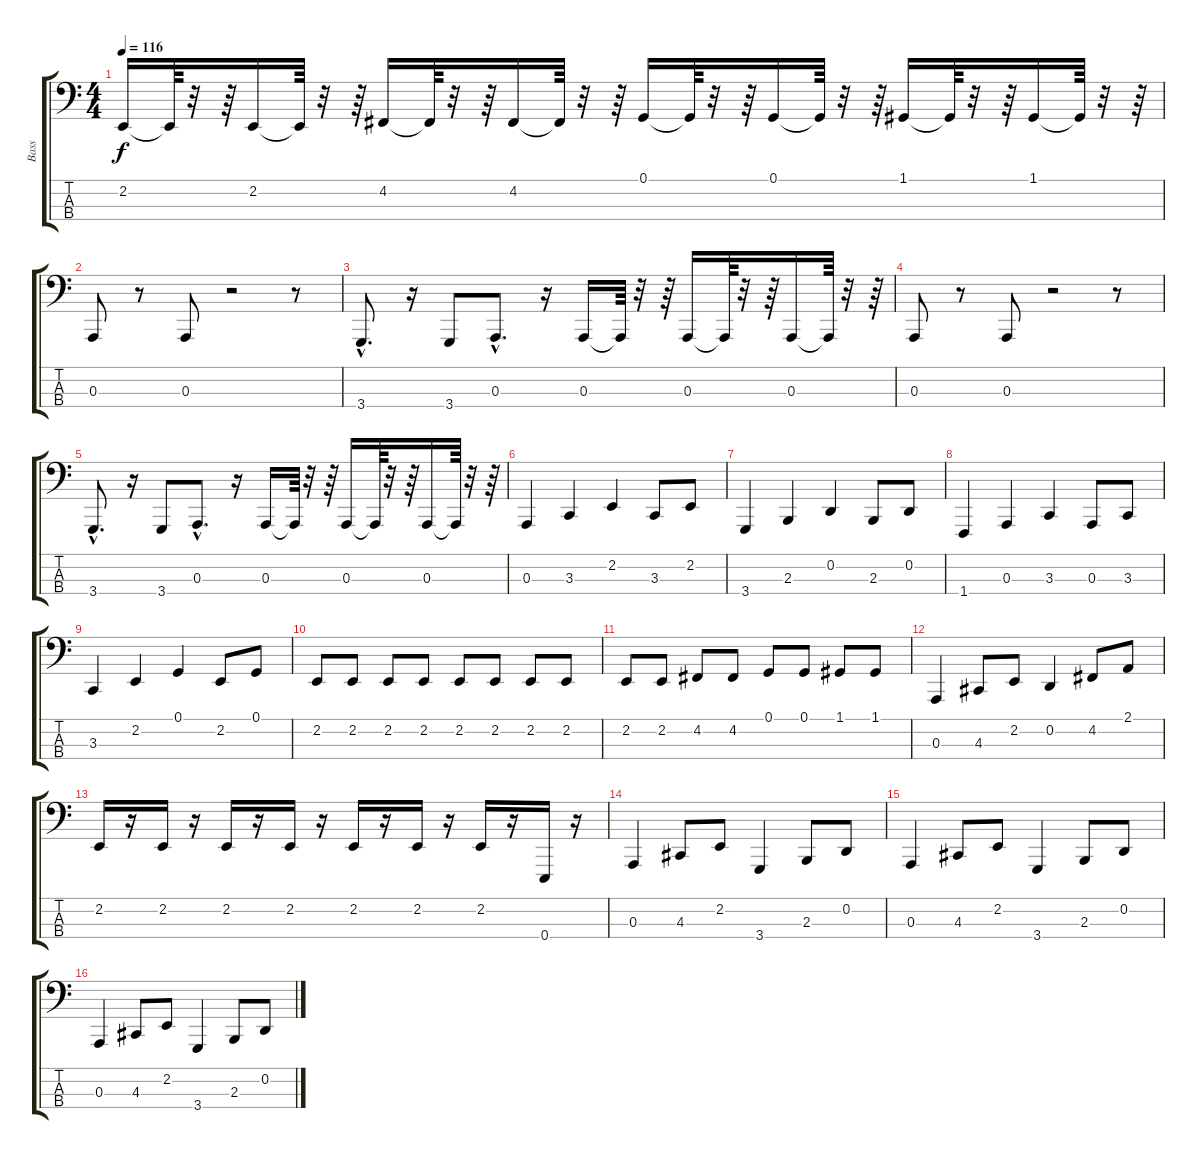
\track ("Bass" "Bass") {instrument electricgrandpiano}
\staff {score tabs}
\tuning (G2 D2 A1 E1) {hide}
\ts (4 4)
\tempo 116
\clef f4
\ks c
2.2.16{dy f} 2.2{t}.64 r.32 r.64 2.2.16 2.2{t}.64 r.32 r.64 4.2.16 4.2{t}.64 r.32 r.64 4.2.16 4.2{t}.64 r.32 r.64 0.1.16 0.1{t}.64 r.32 r.64 0.1.16 0.1{t}.64 r.32 r.64 1.1.16 1.1{t}.64 r.32 r.64 1.1.16 1.1{t}.64 r.32 r.64 |
0.3.8 r.8 0.3.8 r.2 r.8 |
3.4{hac}.8{d} r.16 3.4.8 0.3{hac}.8{d} r.16 0.3.16 0.3{t}.64 r.32 r.64 0.3.16 0.3{t}.64 r.32 r.64 0.3.16 0.3{t}.64 r.32 r.64 |
0.3.8 r.8 0.3.8 r.2 r.8 |
3.4{hac}.8{d} r.16 3.4.8 0.3{hac}.8{d} r.16 0.3.16 0.3{t}.64 r.32 r.64 0.3.16 0.3{t}.64 r.32 r.64 0.3.16 0.3{t}.64 r.32 r.64 |
0.3.4 3.3.4 2.2.4 3.3.8 2.2.8 |
3.4.4 2.3.4 0.2.4 2.3.8 0.2.8 |
1.4.4 0.3.4 3.3.4 0.3.8 3.3.8 |
3.3.4 2.2.4 0.1.4 2.2.8 0.1.8 |
2.2.8 2.2.8 2.2.8 2.2.8 2.2.8 2.2.8 2.2.8 2.2.8 |
2.2.8 2.2.8 4.2.8 4.2.8 0.1.8 0.1.8 1.1.8 1.1.8 |
0.3.4 4.3.8 2.2.8 0.2.4 4.2.8 2.1.8 |
2.2.16 r.16 2.2.16 r.16 2.2.16 r.16 2.2.16 r.16 2.2.16 r.16 2.2.16 r.16 2.2.16 r.16 0.4.16 r.16 |
0.3.4 4.3.8 2.2.8 3.4.4 2.3.8 0.2.8 |
0.3.4 4.3.8 2.2.8 3.4.4 2.3.8 0.2.8 |
0.3.4 4.3.8 2.2.8 3.4.4 2.3.8 0.2.8
